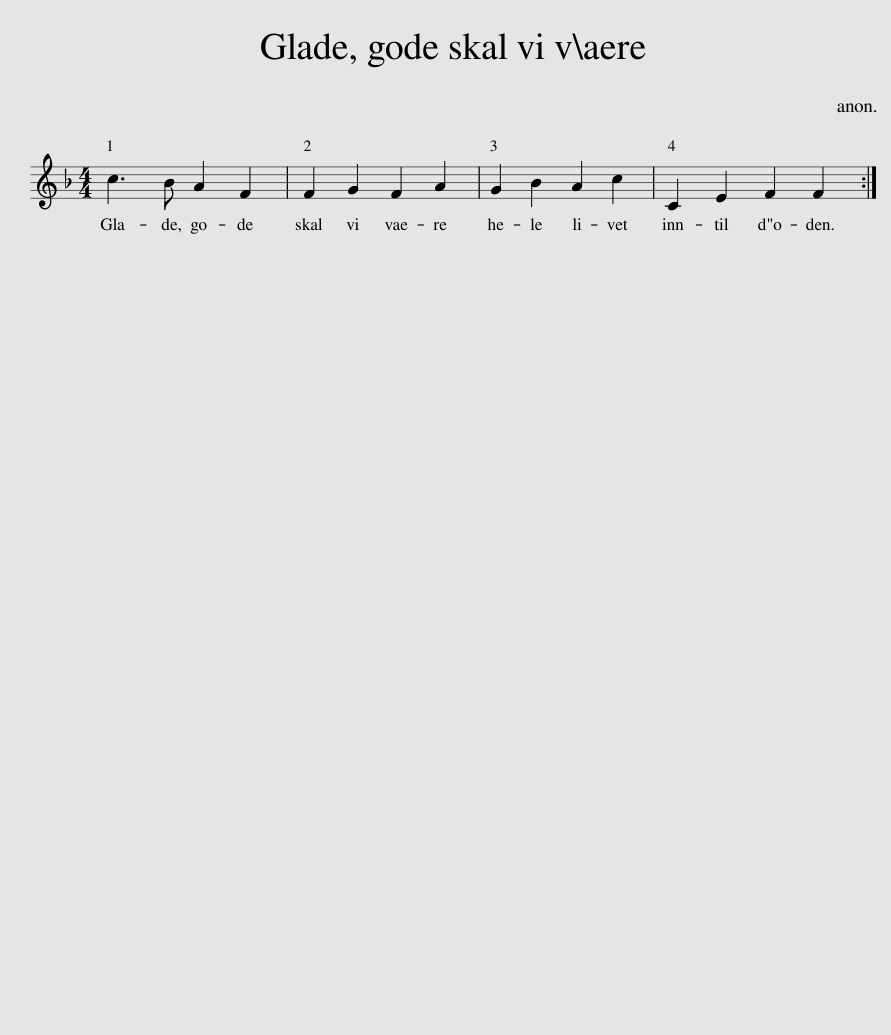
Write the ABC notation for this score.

X:1
L:1/8
M:4/4
I:linebreak $
K:F
V:1 treble
V:1
 c3 B A2 F2 | F2 G2 F2 A2 | G2 B2 A2 c2 | C2 E2 F2 F2 :| %4
